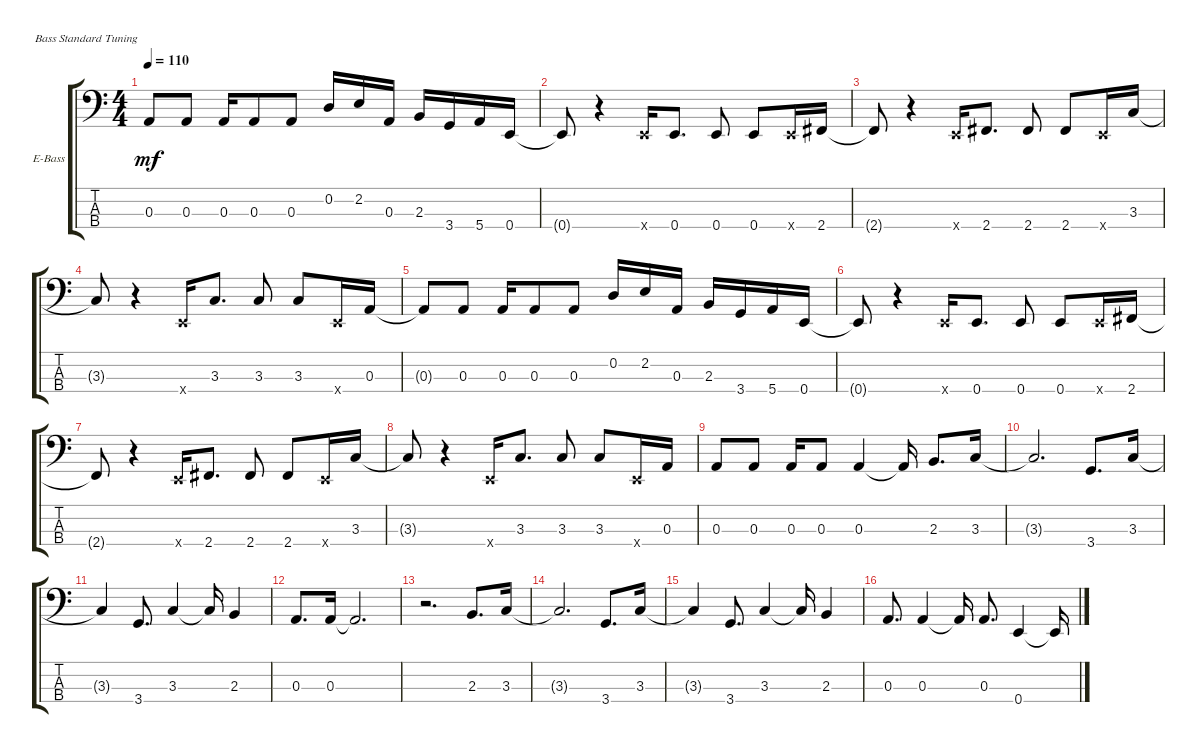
\defaultSystemsLayout 4
\bracketExtendMode groupsimilarinstruments
\firstSystemTrackNameOrientation horizontal
\otherSystemsTrackNameOrientation horizontal
\track ("Electric Bass" "E-Bass") {instrument electricbassfinger}
\staff {score tabs}
\tuning (G2 D2 A1 E1)
\ts (4 4)
\tempo 110
\clef f4
\ks c
0.3{t}.8{dy mf} 0.3.8 0.3.16 0.3.8 0.3.8 0.2.16 2.2.16 0.3.16 2.3.16 3.4.16 5.4.16 0.4.16 |
0.4{t}.8 r.4 0.4{x}.16 0.4.8{d} 0.4.8 0.4.8 0.4{x}.16 2.4.16 |
2.4{t}.8 r.4 0.4{x}.16 2.4.8{d} 2.4.8 2.4.8 0.4{x}.16 3.3.16 |
3.3{t}.8 r.4 0.4{x}.16 3.3.8{d} 3.3.8 3.3.8 0.4{x}.16 0.3.16 |
0.3{t}.8 0.3.8 0.3.16 0.3.8 0.3.8 0.2.16 2.2.16 0.3.16 2.3.16 3.4.16 5.4.16 0.4.16 |
0.4{t}.8 r.4 0.4{x}.16 0.4.8{d} 0.4.8 0.4.8 0.4{x}.16 2.4.16 |
2.4{t}.8 r.4 0.4{x}.16 2.4.8{d} 2.4.8 2.4.8 0.4{x}.16 3.3.16 |
3.3{t}.8 r.4 0.4{x}.16 3.3.8{d} 3.3.8 3.3.8 0.4{x}.16 0.3.16 |
0.3.8 0.3.8 0.3.16 0.3.8 0.3.4 0.3{t}.16 2.3.8{d} 3.3.16 |
3.3{t}.2{d} 3.4.8{d} 3.3.16 |
3.3{t}.4 3.4.8{d} 3.3.4 3.3{t}.16 2.3.4 |
0.3.8{d} 0.3.16 0.3{t}.2{d} |
r.2{d} 2.3.8{d} 3.3.16 |
3.3{t}.2{d} 3.4.8{d} 3.3.16 |
3.3{t}.4 3.4.8{d} 3.3.4 3.3{t}.16 2.3.4 |
0.3.8{d} 0.3.4 0.3{t}.16 0.3.8{d} 0.4.4 0.4{t}.16
